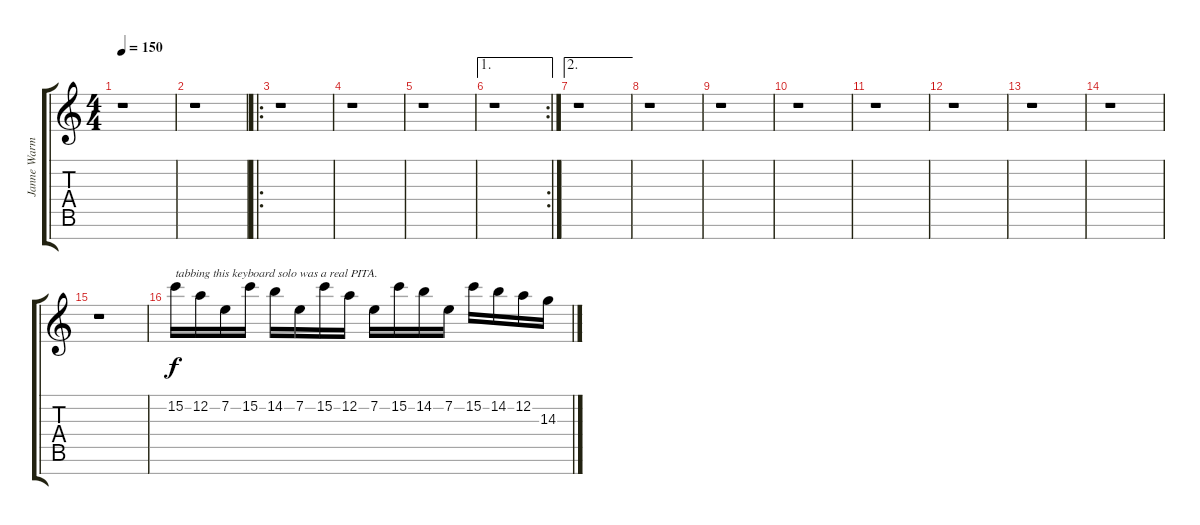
\track ("Janne Warman (Lead)" "Janne Warm") {instrument lead1square}
\staff {score tabs}
\tuning (D5 A4 F4 C4 G3 D3 A2) {hide}
\ts (4 4)
\tempo 150
\clef g2
\ks c
r.1{dy f} |
r.1 |
\ro
r.1 |
r.1 |
r.1 |
\ae 1
\rc 2
r.1 |
\ae 2
r.1 |
r.1 |
r.1 |
r.1 |
r.1 |
r.1 |
r.1 |
r.1 |
r.1 |
15.2.16{txt "tabbing this keyboard solo was a real PITA." instrument lead1square} 12.2.16 7.2.16 15.2.16 14.2.16 7.2.16 15.2.16 12.2.16 7.2.16 15.2.16 14.2.16 7.2.16 15.2.16 14.2.16 12.2.16 14.3.16
